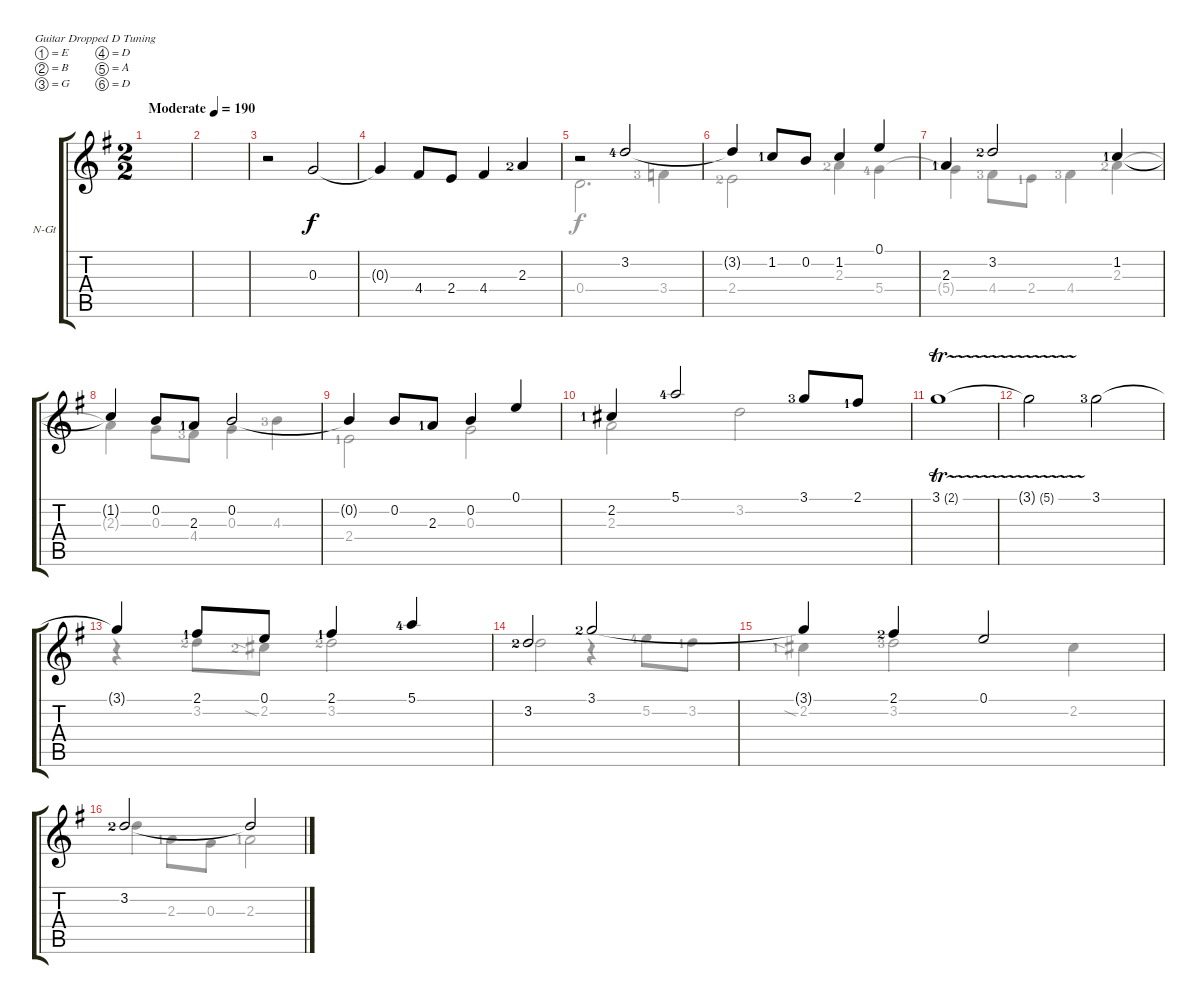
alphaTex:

\bracketExtendMode groupsimilarinstruments
\firstSystemTrackNameOrientation horizontal
\otherSystemsTrackNameOrientation horizontal
\track ("Nylon Guitar" "N-Gt") {instrument acousticguitarnylon}
\staff {score tabs}
\tuning (E4 B3 G3 D3 A2 D2)
\voice
\ts (2 2)
\ac
\tempo (190 "Moderate")
\clef g2
\ks g
|
|
r.2 0.3.2 |
0.3{t}.4 4.4.8 2.4.8 4.4.4 2.3{lf 3}.4 |
r.2 3.2{lf 5}.2 |
3.2{t}.4 1.2{lf 2}.8 0.2.8 1.2.4 0.1.4 |
2.3{lf 2}.4 3.2{lf 3}.2 1.2{lf 2}.4 |
1.2{t}.4 0.2.8 2.3{lf 2}.8 0.2.2 |
0.2{t}.4 0.2.8 2.3{lf 2}.8 0.2.4 0.1.4 |
2.2{lf 2}.4 5.1{lf 5}.2 3.1{lf 4}.8 2.1{lf 2}.8 |
3.1{tr (2 16)}.1 |
3.1{tr (5 16) t}.2 3.1{lf 4}.2 |
3.1{t}.4 2.1{lf 2}.8 0.1.8 2.1{lf 2}.4 5.1{lf 5}.4 |
3.2{lf 3}.2 3.1{lf 3}.2 |
3.1{t}.4 2.1{lf 3}.4 0.1.2 |
3.2{lf 3}.2 3.2{t}.2
\voice
\clef g2
\ottava regular
\simile none
\ks g
|
|
|
|
0.4.2{d} 3.4{lf 4}.4 |
2.4{lf 3}.2 2.3{lf 3}.4 5.4{lf 5}.4 |
5.4{t}.4 4.4{lf 4}.8 2.4{lf 2}.8 4.4{lf 4}.4 2.3{lf 3}.4 |
2.3{t}.4 0.3.8 4.4{lf 4}.8 0.3.4 4.3{lf 4}.4 |
2.4{lf 2}.2 0.3.2 |
2.3.2 3.2.2 |
|
|
r.4 3.2{lf 3}.8 2.2{sia lf 3}.8 3.2{lf 3}.2 |
3.2{lf 3}.2 r.4 5.2{lf 5}.8 3.2{lf 2}.8 |
2.2{sia lf 2}.4 3.2{lf 4}.2 2.2.4 |
3.2{lf 3}.4 2.3{lf 2}.8 0.3.8 2.3{lf 2}.2
